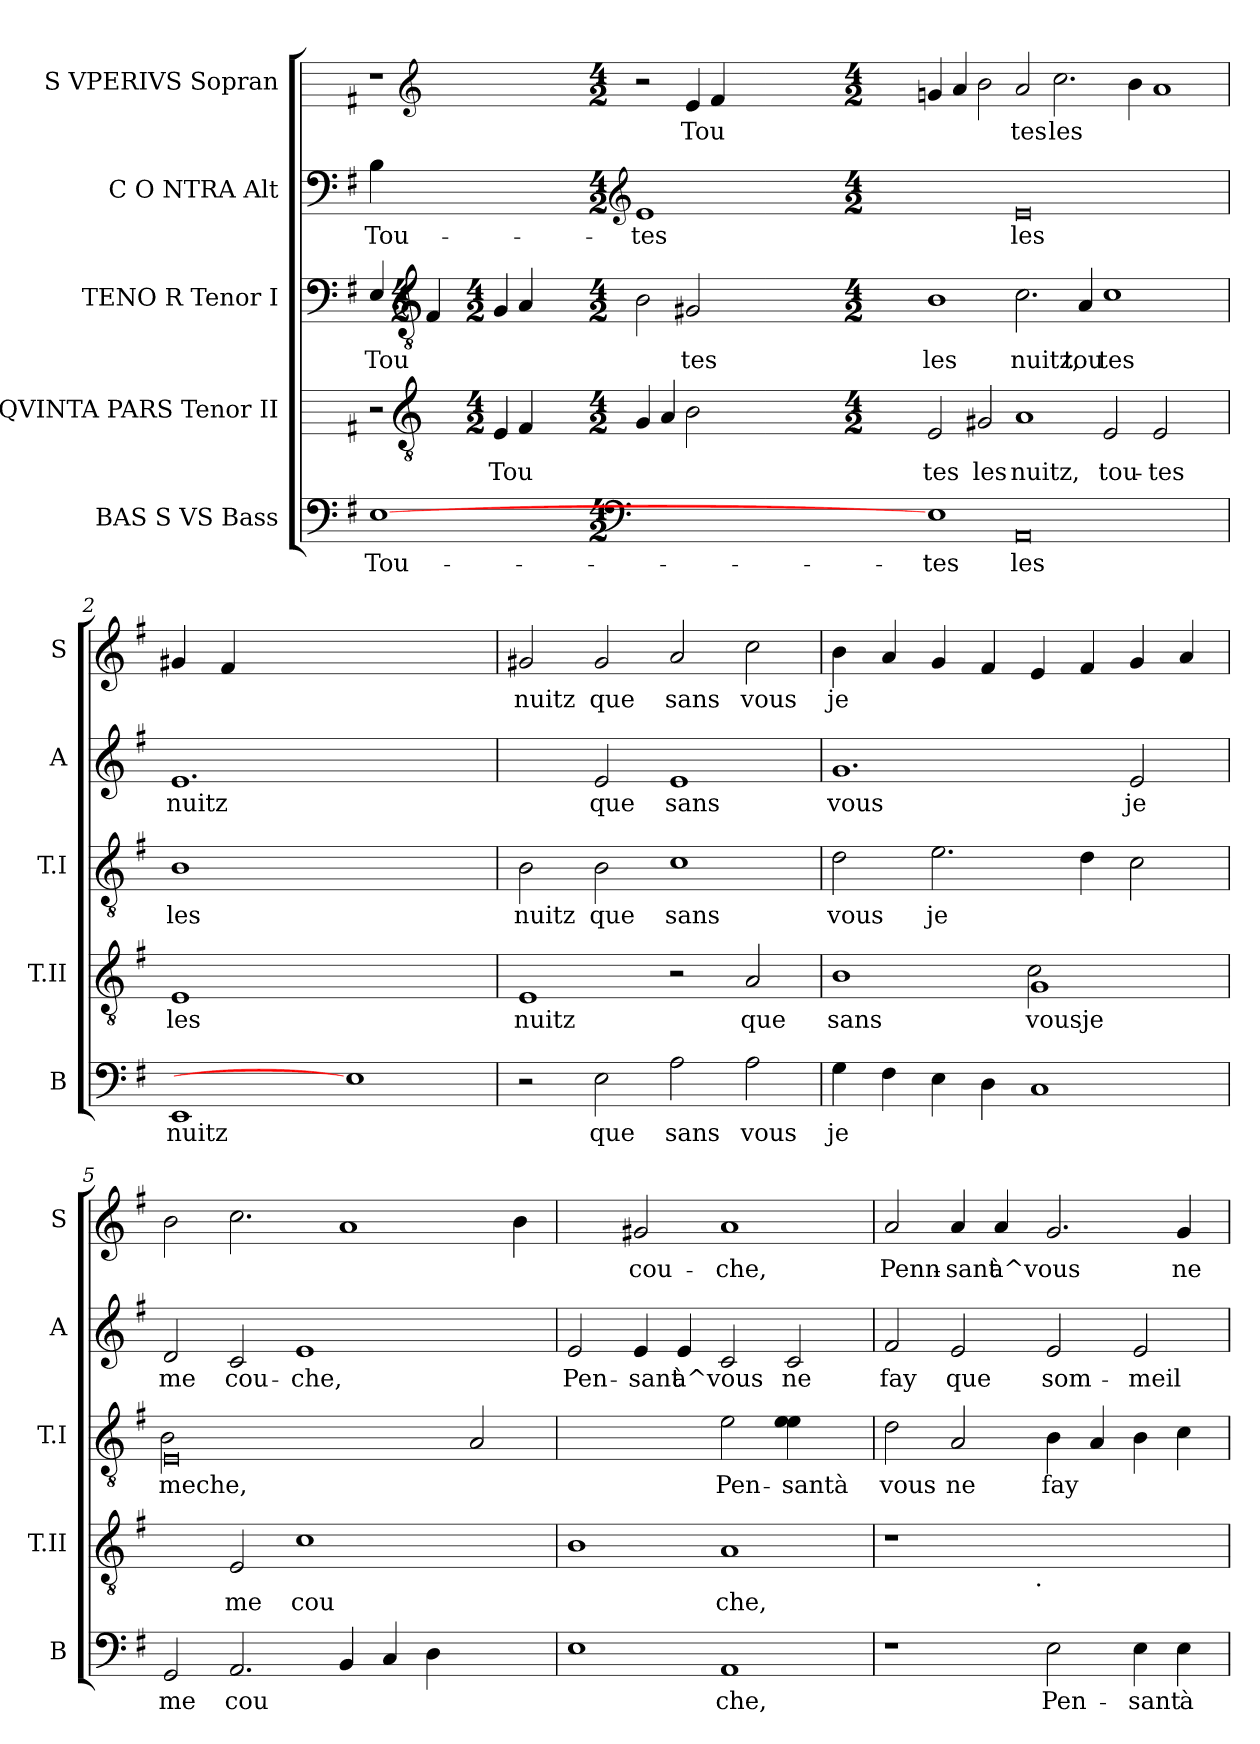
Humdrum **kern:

**kern	**text	**kern	**text	**kern	**text	**kern	**text	**kern	**text
*part5	*part5	*part4	*part4	*part3	*part3	*part2	*part2	*part1	*part1
*staff5	*staff5	*staff4	*staff4	*staff3	*staff3	*staff2	*staff2	*staff1	*staff1
*I"BAS S VS  Bass	*	*I"QVINTA PARS  Tenor II	*	*I"TENO R  Tenor I	*	*I"C O NTRA  Alt	*	*I"S VPERIVS  Sopran	*
*I'B	*	*I'T.II	*	*I'T.I	*	*I'A	*	*I'S	*
!!LO:PB:g=z
*stria5	*	*stria5	*	*stria5	*	*stria5	*	*stria5	*
*k[f#]	*	*k[f#]	*	*k[f#]	*	*k[f#]	*	*k[f#]	*
*G:	*	*G:	*	*G:	*	*G:	*	*G:	*
=1	=1	=1	=1	=1	=1	=1	=1	=1	=1
!	!LO:LY:b:cj	!LO:N:vis=4	!	!	!LO:LY:b	!LO:N:vis=4	!LO:LY:b:cj	!LO:N:vis=4	!
[1E	Tou-	2r	.	4E/	Tou-	1B	Tou-	1r	.
*clefF4	*	*clefGv2	*	*clefGv2	*	*clefG2	*	*clefG2	*
*M4/2	*	*M4/2	*	*M4/2	*	*M4/2	*	*M4/2	*
!	!	!	!	!	!LO:LY:b	!	!	!	!
.	.	.	.	4F#/	--	.	.	.	.
*	*	*	*	*M4/2	*	*	*	*	*
!	!	!	!LO:LY:b	!	!LO:LY:b	!	!	!	!
.	.	4E/	Tou-	4G/	--	.	.	.	.
!	!	!	!LO:LY:b	!	!LO:LY:b	!	!	!	!
.	.	4F#/	--	4A/	--	.	.	.	.
*	*	*M4/2	*	*M4/2	*	*	*	*	*
!	!	!	!LO:LY:b	!	!LO:LY:b	!LO:N:vis=1	!LO:LY:b:cj	!	!
1ryy	.	4G/	--	2B\	--	0e	-tes	2r	.
!	!	!	!LO:LY:b	!	!	!	!	!	!
.	.	4A/	--	.	.	.	.	.	.
!	!	!	!LO:LY:b	!	!LO:LY:b	!	!	!	!LO:LY:b
.	.	2B\	--	2G#X/	-tes	.	.	4e/	Tou-
!	!	!	!	!	!	!	!	!	!LO:LY:b
.	.	.	.	.	.	.	.	4f#/	--
*	*	*M4/2	*	*M4/2	*	*M4/2	*	*M4/2	*
!	!LO:LY:b:cj	!	!LO:LY:b	!	!LO:LY:b	!	!	!	!LO:LY:b
1E	-tes	2E/	-tes	1B	les	.	.	4gn/	--
!	!	!	!	!	!	!	!	!	!LO:LY:b
.	.	.	.	.	.	.	.	4a/	--
!	!	!	!LO:LY:b	!	!	!	!	!	!LO:LY:b
.	.	2G#X/	les	.	.	.	.	2b\	--
!	!LO:LY:b:cj	!	!LO:LY:b	!	!LO:LY:b	!	!LO:LY:b:cj	!	!LO:LY:b
0AA	les	1A	nuitz,	2.c\	nuitz,	0e	les	2a/	-tes
!	!	!	!	!	!	!	!	!	!LO:LY:b
.	.	.	.	.	.	.	.	2.cc\	les
!	!	!	!	!	!LO:LY:b	!	!	!	!
.	.	.	.	4A/	tou-	.	.	.	.
!	!	!	!LO:LY:b	!	!LO:LY:b	!	!	!	!
.	.	2E/	tou-	1c	-tes	.	.	.	.
!	!	!	!	!	!	!	!	!	!LO:LY:b
.	.	.	.	.	.	.	.	4b\	.
!	!	!	!LO:LY:b	!	!	!	!	!	!LO:LY:b
.	.	2E/	-tes	.	.	.	.	1a	.
2ryy	.	2ryy	.	2ryy	.	2ryy	.	.	.
!!LO:LB:g=z
=2	=2	=2	=2	=2	=2	=2	=2	=2	=2
!	!LO:LY:b:cj	!	!LO:LY:b	!	!LO:LY:b	!	!LO:LY:b:cj	!	!LO:LY:b
1EE	nuitz	1E	les	1B	les	1.e	nuitz	4g#/	.
!	!	!	!	!	!	!	!	!	!LO:LY:b
.	.	.	.	.	.	.	.	4f#/	.
.	.	.	.	.	.	.	.	1.ryy	.
1E]	.	1ryy	.	1ryy	.	.	.	.	.
.	.	.	.	.	.	2ryy	.	.	.
=3	=3	=3	=3	=3	=3	=3	=3	=3	=3
!	!	!	!LO:LY:b	!	!LO:LY:b	!	!	!	!LO:LY:b
2r	.	1E	nuitz	2B\	nuitz	2ryy	.	2g#X/	nuitz
!	!LO:LY:b:cj	!	!	!	!LO:LY:b	!	!LO:LY:b:cj	!	!LO:LY:b
2E\	que	.	.	2B\	que	2e/	que	2g#/	que
!	!LO:LY:b:cj	!	!	!	!LO:LY:b	!	!LO:LY:b:cj	!	!LO:LY:b
2A\	sans	2r	.	1c	sans	1e	sans	2a/	sans
!	!LO:LY:b:cj	!	!LO:LY:b	!	!	!	!	!	!LO:LY:b
2A\	vous	2A/	que	.	.	.	.	2cc\	vous
=4	=4	=4	=4	=4	=4	=4	=4	=4	=4
!	!LO:LY:b:cj	!	!LO:LY:b	!	!LO:LY:b	!	!LO:LY:b:cj	!	!LO:LY:b
*	*	*^	*	*	*	*	*	*	*
4G\	je	1B	1ryy	sans	2d\	vous	1.g	vous	4b\	je
!	!LO:LY:b:cj	!	!	!	!	!	!	!	!	!LO:LY:b
4F#\	.	.	.	.	.	.	.	.	4a/	.
!	!LO:LY:b:cj	!	!	!	!	!LO:LY:b	!	!	!	!LO:LY:b
4E\	.	.	.	.	2.e\	je	.	.	4g/	.
!	!LO:LY:b:cj	!	!	!	!	!	!	!	!	!LO:LY:b
4D\	.	.	.	.	.	.	.	.	4f#/	.
!	!LO:LY:b:cj	!	!	!LO:LY:b	!	!	!	!	!	!LO:LY:b
1C	.	1G	2c\	vousje	.	.	.	.	4e/	.
!	!	!	!	!	!	!LO:LY:b	!	!	!	!LO:LY:b
.	.	.	.	.	4d\	.	.	.	4f#/	.
!	!	!	!	!	!	!LO:LY:b	!	!LO:LY:b:cj	!	!LO:LY:b
.	.	.	2ryy	.	2c\	.	2e/	je	4g/	.
!	!	!	!	!	!	!	!	!	!	!LO:LY:b
.	.	.	.	.	.	.	.	.	4a/	.
*	*	*v	*v	*	*	*	*	*	*	*
=5	=5	=5	=5	=5	=5	=5	=5	=5	=5
!	!LO:LY:b:cj	!	!	!	!LO:LY:b	!	!LO:LY:b:cj	!	!LO:LY:b
*	*	*	*	*^	*	*	*	*	*
2GG/	me	2ryy	.	0E	2B\	meche,	2d/	me	2b\	.
!	!LO:LY:b:cj	!	!LO:LY:b	!	!	!	!	!LO:LY:b:cj	!	!
2.AA/	cou-	2E/	me	.	0ryy	.	2c/	cou-	2.cc\	.
!	!	!	!LO:LY:b	!	!	!	!	!LO:LY:b:cj	!	!
.	.	1c	cou-	.	.	.	1e	-che,	.	.
!	!LO:LY:b:cj	!	!	!	!	!	!	!	!	!
4BB/	--	.	.	.	.	.	.	.	1a	.
!	!LO:LY:b:cj	!	!	!	!	!	!	!	!	!
4C/	--	.	.	.	.	.	.	.	.	.
!	!LO:LY:b:cj	!	!	!	!	!	!	!	!	!
4D\	--	.	.	.	.	.	.	.	.	.
!	!	!	!	!	!	!LO:LY:b	!	!	!	!
2ryy	.	2ryy	.	2A/	.	.	2ryy	.	.	.
!	!	!	!	!	!	!	!	!	!	!LO:LY:b
.	.	.	.	.	.	.	.	.	4b\	.
*	*	*	*	*v	*v	*	*	*	*	*
=6	=6	=6	=6	=6	=6	=6	=6	=6	=6
!	!LO:LY:b:cj	!	!LO:LY:b	!	!	!	!LO:LY:b:cj	!	!
1E	--	1B	--	1ryy	.	2e/	Pen-	2ryy	.
!	!	!	!	!	!	!	!LO:LY:b:cj	!	!LO:LY:b
.	.	.	.	.	.	4e/	-sant	2g#/	cou-
!	!	!	!	!	!	!	!LO:LY:b:cj	!	!
.	.	.	.	.	.	4e/	à^vous	.	.
!	!LO:LY:b:cj	!	!LO:LY:b	!	!LO:LY:b	!	!LO:LY:b:cj	!	!LO:LY:b
1AA	-che,	1A	-che,	2e\	Pen-	2c/	.	1a	-che,
!	!	!	!	!	!LO:LY:b	!	!LO:LY:b:cj	!	!
.	.	.	.	4e\ 4e\	-santà	2c/	ne	.	.
.	.	.	.	4ryy	.	.	.	.	.
!!LO:PB:g=z
=7	=7	=7	=7	=7	=7	=7	=7	=7	=7
!	!	!	!	!	!LO:LY:b	!	!LO:LY:b:cj	!	!LO:LY:b
*	*	*^	*	*	*	*	*	*	*
1r	.	1r	2ryy	.	2d\	vous	2f#/	fay	2a/	Penn-
!	!	!	!	!	!	!LO:LY:b	!	!LO:LY:b:cj	!	!LO:LY:b
.	.	.	4...ryy	.	2A/	ne	2e/	que	4a/	-sant
!	!	!	!	!	!	!	!	!	!	!LO:LY:b
.	.	.	.	.	.	.	.	.	4a/	à^vous
!	!	!	!LO:TX:b:t=.	!	!	!	!	!	!	!
.	.	.	1ryy	.	.	.	.	.	.	.
!	!LO:LY:b:cj	!	!	!	!	!LO:LY:b	!	!LO:LY:b:cj	!	!LO:LY:b
2E\	Pen-	1ryy	.	.	4B\	fay	2e/	som-	2.g/	.
!	!	!	!	!	!	!LO:LY:b	!	!	!	!
.	.	.	.	.	4A/	.	.	.	.	.
!	!LO:LY:b:cj	!	!	!	!	!LO:LY:b	!	!LO:LY:b:cj	!	!
4E\	-sant	.	.	.	4B\	.	2e/	-meil-	.	.
!	!LO:LY:b:cj	!	!	!	!	!LO:LY:b	!	!	!	!LO:LY:b
4E\	à	.	.	.	4c\	.	.	.	4g/	ne
.	.	.	32ryy	.	.	.	.	.	.	.
*	*	*v	*v	*	*	*	*	*	*	*
=	=	=	=	=	=	=	=	=	=
*-	*-	*-	*-	*-	*-	*-	*-	*-	*-
